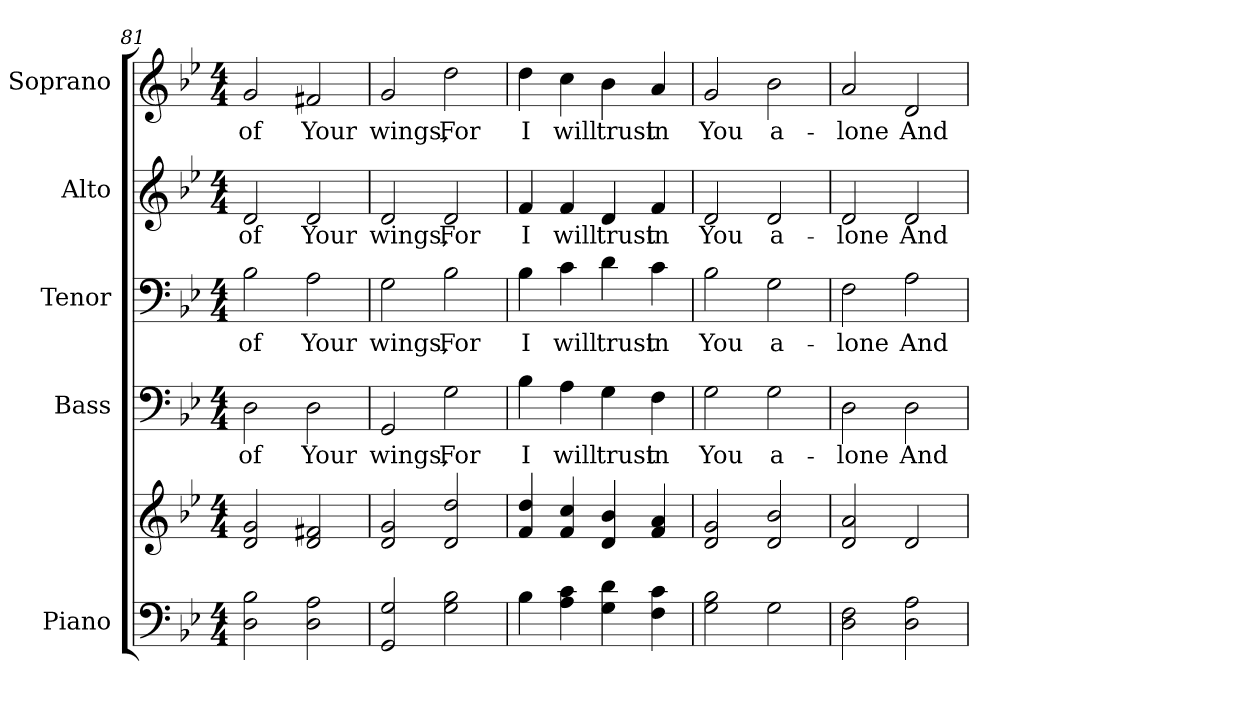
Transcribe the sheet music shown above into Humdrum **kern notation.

**kern	**kern	**kern	**text	**kern	**text	**kern	**text	**kern	**text
*part5	*part5	*part4	*part4	*part3	*part3	*part2	*part2	*part1	*part1
*staff6	*staff5	*staff4	*staff4	*staff3	*staff3	*staff2	*staff2	*staff1	*staff1
*I"Piano	*	*I"Bass	*	*I"Tenor	*	*I"Alto	*	*I"Soprano	*
*I'Pno.	*	*I'B.	*	*I'T.	*	*I'A.	*	*I'S.	*
!!LO:PB:g=z
*clefF4	*clefG2	*clefF4	*	*clefF4	*	*clefG2	*	*clefG2	*
*k[b-e-]	*k[b-e-]	*k[b-e-]	*	*k[b-e-]	*	*k[b-e-]	*	*k[b-e-]	*
*g:	*g:	*g:	*	*g:	*	*g:	*	*g:	*
*M4/4	*M4/4	*M4/4	*	*M4/4	*	*M4/4	*	*M4/4	*
=81	=81	=81	=81	=81	=81	=81	=81	=81	=81
!	!	!	!LO:LY:b:color=#000000	!	!	!	!	!	!
!	!	!	!	!	!LO:LY:b:color=#000000	!	!	!	!
!	!	!	!	!	!	!	!LO:LY:b:color=#000000	!	!
!	!	!	!	!	!	!	!	!	!LO:LY:b:color=#000000
2Di\ 2B-i	2di/ 2gi	2Di\	of	2B-i\	of	2di/	of	2gi/	of
!	!	!	!LO:LY:b:color=#000000	!	!	!	!	!	!
!	!	!	!	!	!LO:LY:b:color=#000000	!	!	!	!
!	!	!	!	!	!	!	!LO:LY:b:color=#000000	!	!
!	!	!	!	!	!	!	!	!	!LO:LY:b:color=#000000
2Di\ 2Ai	2di/ 2f#Xi	2Di\	Your	2Ai\	Your	2di/	Your	2f#Xi/	Your
=82	=82	=82	=82	=82	=82	=82	=82	=82	=82
!	!	!	!LO:LY:b:color=#000000	!	!	!	!	!	!
!	!	!	!	!	!LO:LY:b:color=#000000	!	!	!	!
!	!	!	!	!	!	!	!LO:LY:b:color=#000000	!	!
!	!	!	!	!	!	!	!	!	!LO:LY:b:color=#000000
2GGi/ 2Gi	2di/ 2gi	2GGi/	wings,	2Gi\	wings,	2di/	wings,	2gi/	wings,
!	!	!	!LO:LY:b:color=#000000	!	!	!	!	!	!
!	!	!	!	!	!LO:LY:b:color=#000000	!	!	!	!
!	!	!	!	!	!	!	!LO:LY:b:color=#000000	!	!
!	!	!	!	!	!	!	!	!	!LO:LY:b:color=#000000
2Gi\ 2B-i	2di/ 2ddi	2Gi\	For	2B-i\	For	2di/	For	2ddi\	For
=83	=83	=83	=83	=83	=83	=83	=83	=83	=83
!	!	!	!LO:LY:b:color=#000000	!	!	!	!	!	!
!	!	!	!	!	!LO:LY:b:color=#000000	!	!	!	!
!	!	!	!	!	!	!	!LO:LY:b:color=#000000	!	!
!	!	!	!	!	!	!	!	!	!LO:LY:b:color=#000000
4B-i\	4fi/ 4ddi	4B-i\	I	4B-i\	I	4fi/	I	4ddi\	I
!	!	!	!LO:LY:b:color=#000000	!	!	!	!	!	!
!	!	!	!	!	!LO:LY:b:color=#000000	!	!	!	!
!	!	!	!	!	!	!	!LO:LY:b:color=#000000	!	!
!	!	!	!	!	!	!	!	!	!LO:LY:b:color=#000000
4Ai\ 4ci	4fi/ 4cci	4Ai\	will	4ci\	will	4fi/	will	4cci\	will
!	!	!	!LO:LY:b:color=#000000	!	!	!	!	!	!
!	!	!	!	!	!LO:LY:b:color=#000000	!	!	!	!
!	!	!	!	!	!	!	!LO:LY:b:color=#000000	!	!
!	!	!	!	!	!	!	!	!	!LO:LY:b:color=#000000
4Gi\ 4di	4di/ 4b-i	4Gi\	trust	4di\	trust	4di/	trust	4b-i\	trust
!	!	!	!LO:LY:b:color=#000000	!	!	!	!	!	!
!	!	!	!	!	!LO:LY:b:color=#000000	!	!	!	!
!	!	!	!	!	!	!	!LO:LY:b:color=#000000	!	!
!	!	!	!	!	!	!	!	!	!LO:LY:b:color=#000000
4Fi\ 4ci	4fi/ 4ai	4Fi\	in	4ci\	in	4fi/	in	4ai/	in
!!LO:PB:g=z
=84	=84	=84	=84	=84	=84	=84	=84	=84	=84
!	!	!	!LO:LY:b:color=#000000	!	!	!	!	!	!
!	!	!	!	!	!LO:LY:b:color=#000000	!	!	!	!
!	!	!	!	!	!	!	!LO:LY:b:color=#000000	!	!
!	!	!	!	!	!	!	!	!	!LO:LY:b:color=#000000
2Gi\ 2B-i	2di/ 2gi	2Gi\	You	2B-i\	You	2di/	You	2gi/	You
!	!	!	!LO:LY:b:color=#000000	!	!	!	!	!	!
!	!	!	!	!	!LO:LY:b:color=#000000	!	!	!	!
!	!	!	!	!	!	!	!LO:LY:b:color=#000000	!	!
!	!	!	!	!	!	!	!	!	!LO:LY:b:color=#000000
2Gi\	2di/ 2b-i	2Gi\	a-	2Gi\	a-	2di/	a-	2b-i\	a-
=85	=85	=85	=85	=85	=85	=85	=85	=85	=85
!	!	!	!LO:LY:b:color=#000000	!	!	!	!	!	!
!	!	!	!	!	!LO:LY:b:color=#000000	!	!	!	!
!	!	!	!	!	!	!	!LO:LY:b:color=#000000	!	!
!	!	!	!	!	!	!	!	!	!LO:LY:b:color=#000000
2Di\ 2Fi	2di/ 2ai	2Di\	-lone	2Fi\	-lone	2di/	-lone	2ai/	-lone
!	!	!	!LO:LY:b:color=#000000	!	!	!	!	!	!
!	!	!	!	!	!LO:LY:b:color=#000000	!	!	!	!
!	!	!	!	!	!	!	!LO:LY:b:color=#000000	!	!
!	!	!	!	!	!	!	!	!	!LO:LY:b:color=#000000
2Di\ 2Ai	2di/	2Di\	And	2Ai\	And	2di/	And	2di/	And
=	=	=	=	=	=	=	=	=	=
*-	*-	*-	*-	*-	*-	*-	*-	*-	*-
